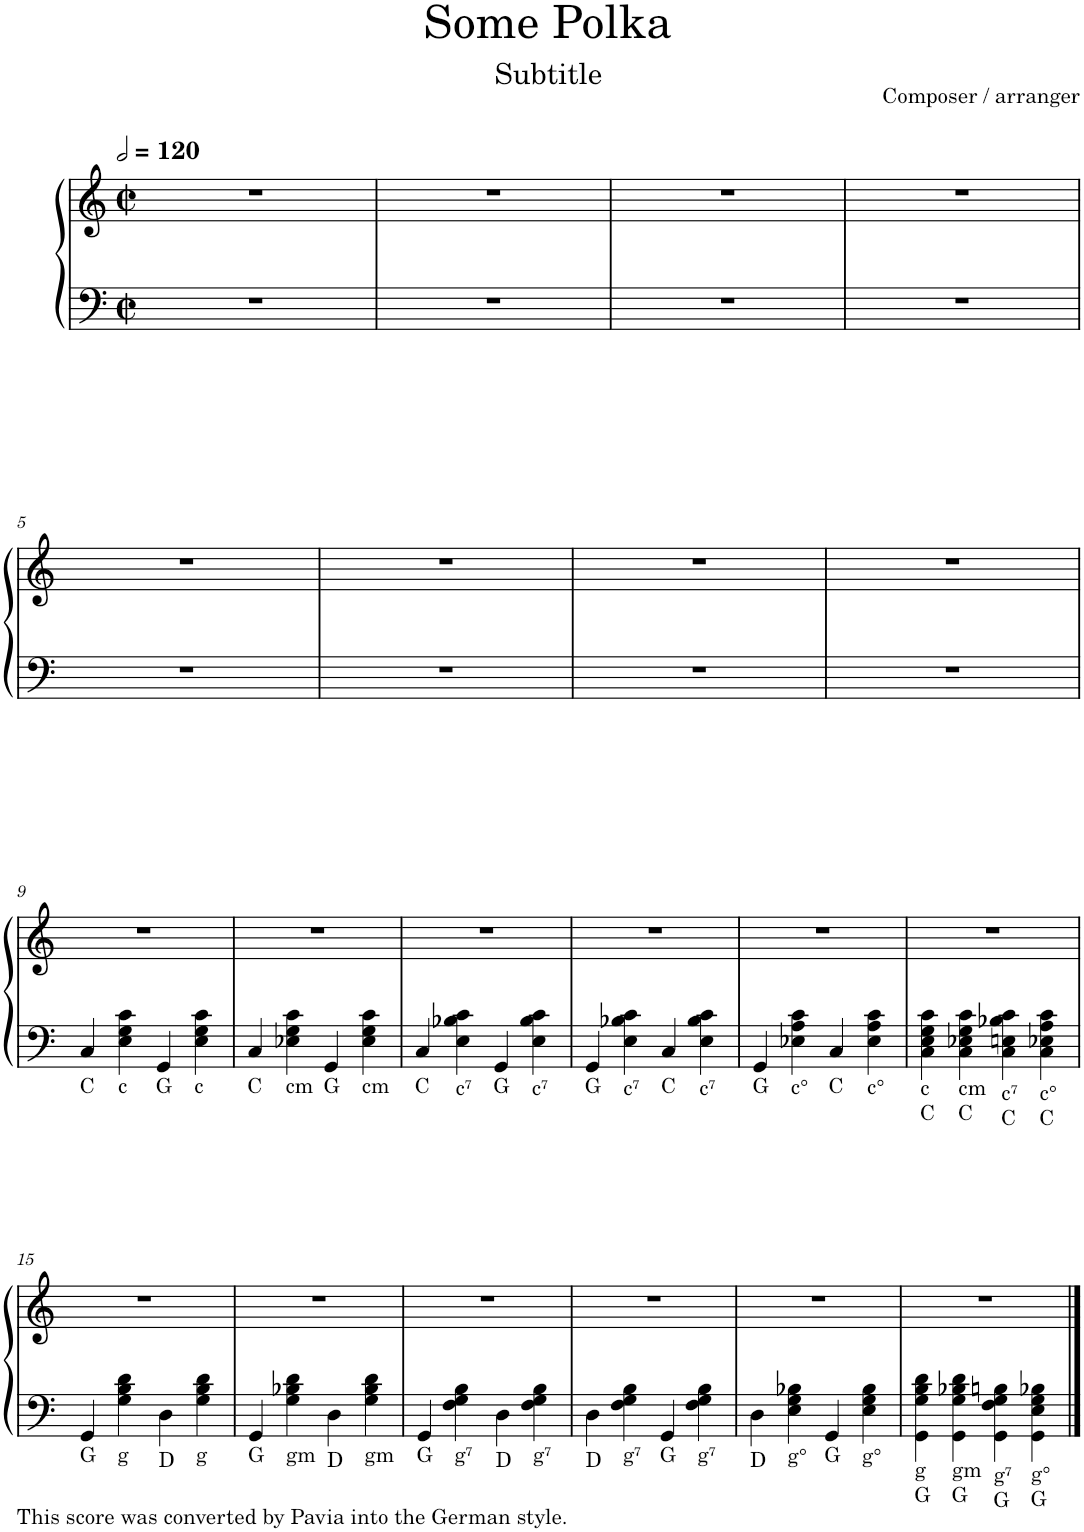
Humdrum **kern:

**kern	**kern	**kern
*part1	*part1	*part1
*staff3	*staff2	*staff1
*I"Accordion	*	*
*I'Acc.	*	*
*	*stria5	*
*clefF4	*clefF4	*clefG2
*k[]	*k[]	*k[]
*M2/2	*M2/2	*M2/2
*met(c|)	*met(c|)	*met(c|)
*MM240	*MM240	*MM240
=1	=1	=1
1r	1r	1r
=2	=2	=2
1r	1r	1r
=3	=3	=3
1r	1r	1r
=4	=4	=4
1r	1r	1r
!!LO:LB:g=z
=5	=5	=5
1r	1r	1r
=6	=6	=6
1r	1r	1r
=7	=7	=7
1r	1r	1r
=8	=8	=8
1r	1r	1r
!!LO:LB:g=z
=9	=9	=9
!LO:TX:b:t=C	!	!
4C/	4C	1r
!LO:TX:b:t=c	!	!
4E\ 4G\ 4c\	4c	.
!LO:TX:b:t=G	!	!
4GG/	4GG	.
!LO:TX:b:t=c	!	!
4E\ 4G\ 4c\	4c	.
=10	=10	=10
!LO:TX:b:t=C	!	!
4C/	4C	1r
!LO:TX:b:t=cm	!	!
4E-X\ 4G\ 4c\	4c	.
!LO:TX:b:t=G	!	!
4GG/	4GG	.
!LO:TX:b:t=cm	!	!
4E-\ 4G\ 4c\	4c	.
=11	=11	=11
!LO:TX:b:t=C	!	!
4C/	4C	1r
!LO:TX:b:t=c⁷	!	!
4E\ 4B-X\ 4c\	4c	.
!LO:TX:b:t=G	!	!
4GG/	4GG	.
!LO:TX:b:t=c⁷	!	!
4E\ 4B-\ 4c\	4c	.
=12	=12	=12
!LO:TX:b:t=G	!	!
4GG/	4GG	1r
!LO:TX:b:t=c⁷	!	!
4E\ 4B-X\ 4c\	4c	.
!LO:TX:b:t=C	!	!
4C/	4C	.
!LO:TX:b:t=c⁷	!	!
4E\ 4B-\ 4c\	4c	.
=13	=13	=13
!LO:TX:b:t=G	!	!
4GG/	4GG	1r
!LO:TX:b:t=c°	!	!
4E-X\ 4A\ 4c\	4c	.
!LO:TX:b:t=C	!	!
4C/	4C	.
!LO:TX:b:t=c°	!	!
4E-\ 4A\ 4c\	4c	.
=14	=14	=14
!LO:TX:b:t=c	!	!
!LO:TX:b:t=C	!	!
4C\> 4E\> 4G\> 4c\>	4C> 4c>	1r
!LO:TX:b:t=cm	!	!
!LO:TX:b:t=C	!	!
4C\> 4E-X\> 4G\> 4c\>	4C> 4c>	.
!LO:TX:b:t=c⁷	!	!
!LO:TX:b:t=C	!	!
4C\> 4En\> 4B-X\> 4c\>	4C> 4c>	.
!LO:TX:b:t=c°	!	!
!LO:TX:b:t=C	!	!
4C\> 4E-X\> 4A\> 4c\>	4C> 4c>	.
!!LO:LB:g=z
=15	=15	=15
!LO:TX:b:t=This score was converted by Pavia into the German style.	!	!
!LO:TX:b:t=G	!	!
4GG/	4GG	1r
!LO:TX:b:t=g	!	!
4G\ 4B\ 4d\	4G	.
!LO:TX:b:t=D	!	!
4D\	4D	.
!LO:TX:b:t=g	!	!
4G\ 4B\ 4d\	4G	.
=16	=16	=16
!LO:TX:b:t=G	!	!
4GG/	4GG	1r
!LO:TX:b:t=gm	!	!
4G\ 4B-X\ 4d\	4G	.
!LO:TX:b:t=D	!	!
4D\	4D	.
!LO:TX:b:t=gm	!	!
4G\ 4B-\ 4d\	4G	.
=17	=17	=17
!LO:TX:b:t=G	!	!
4GG/	4GG	1r
!LO:TX:b:t=g⁷	!	!
4F\ 4G\ 4B\	4G	.
!LO:TX:b:t=D	!	!
4D\	4D	.
!LO:TX:b:t=g⁷	!	!
4F\ 4G\ 4B\	4G	.
=18	=18	=18
!LO:TX:b:t=D	!	!
4D\	4D	1r
!LO:TX:b:t=g⁷	!	!
4F\ 4G\ 4B\	4G	.
!LO:TX:b:t=G	!	!
4GG/	4GG	.
!LO:TX:b:t=g⁷	!	!
4F\ 4G\ 4B\	4G	.
=19	=19	=19
!LO:TX:b:t=D	!	!
4D\	4D	1r
!LO:TX:b:t=g°	!	!
4E\ 4G\ 4B-X\	4G	.
!LO:TX:b:t=G	!	!
4GG/	4GG	.
!LO:TX:b:t=g°	!	!
4E\ 4G\ 4B-\	4G	.
=20	=20	=20
!LO:TX:b:t=g	!	!
!LO:TX:b:t=G	!	!
4GG\> 4G\> 4B\> 4d\>	4GG> 4G>	1r
!LO:TX:b:t=gm	!	!
!LO:TX:b:t=G	!	!
4GG\> 4G\> 4B-X\> 4d\>	4GG> 4G>	.
!LO:TX:b:t=g⁷	!	!
!LO:TX:b:t=G	!	!
4GG\> 4F\> 4G\> 4Bn\>	4GG> 4G>	.
!LO:TX:b:t=g°	!	!
!LO:TX:b:t=G	!	!
4GG\> 4E\> 4G\> 4B-X\>	4GG> 4G>	.
==	==	==
*-	*-	*-
